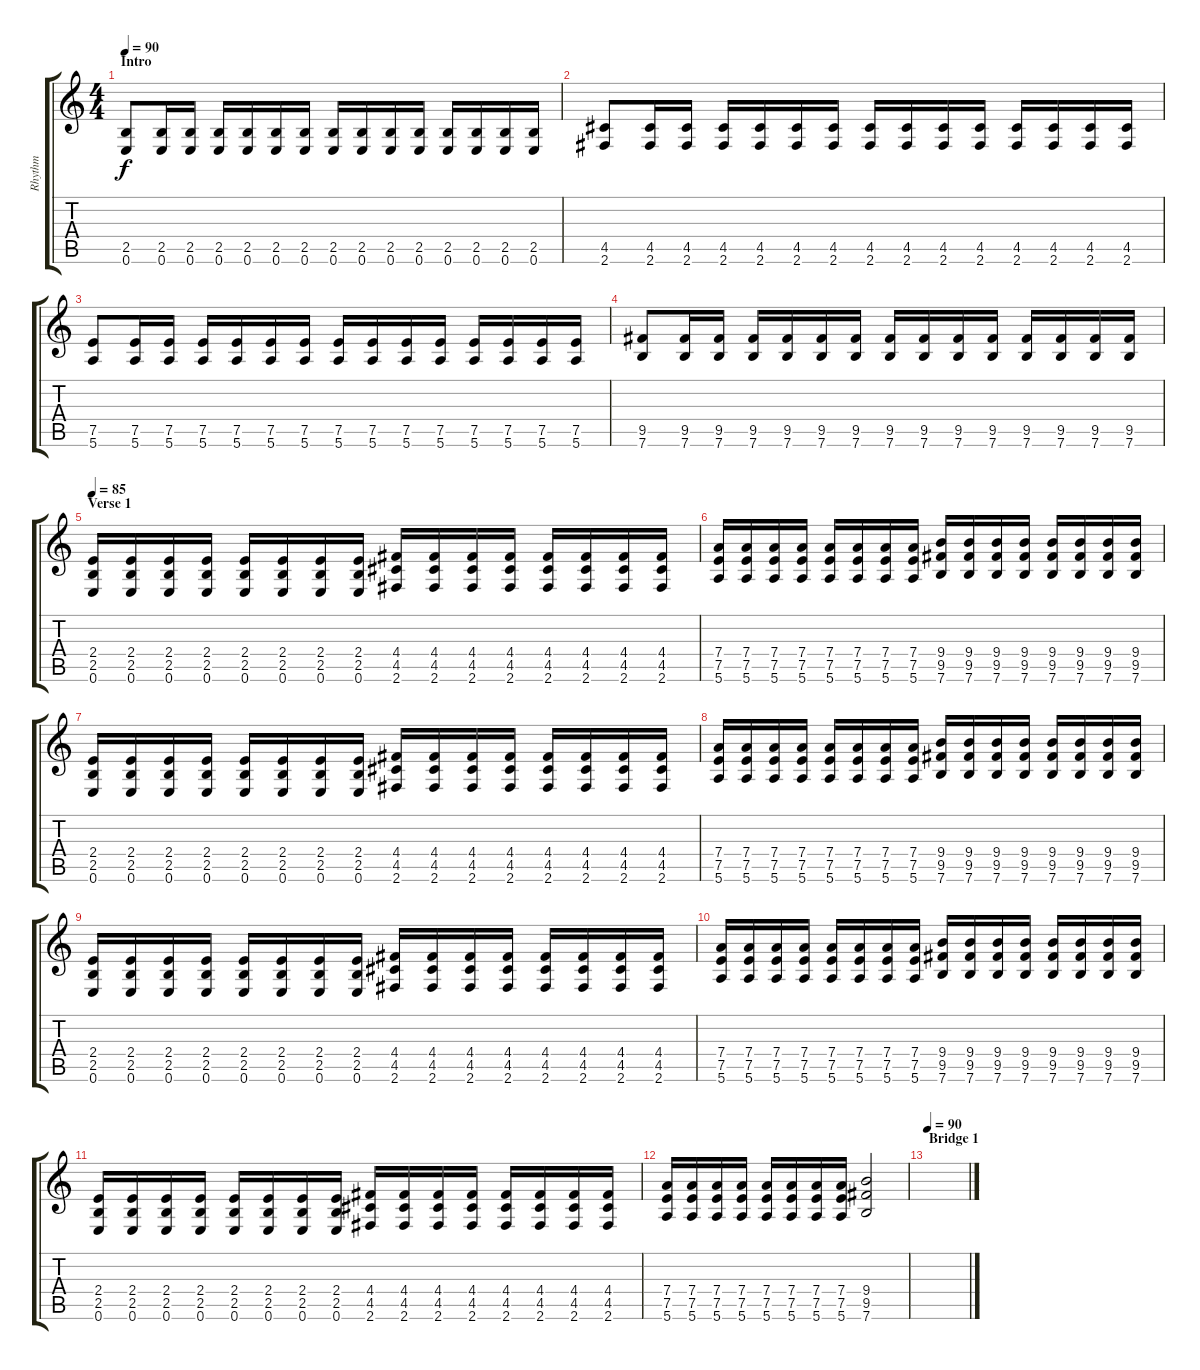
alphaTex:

\track ("Rhythm" "Rhythm") {instrument electricguitarmuted}
\staff {score tabs}
\tuning (E4 B3 G3 D3 A2 E2) {hide}
\ts (4 4)
\section ("" "Intro")
\tempo 90
\clef g2
\ks c
(2.5 0.6).8{dy f instrument electricguitarmuted} (2.5 0.6).16 (2.5 0.6).16 (2.5 0.6).16 (2.5 0.6).16 (2.5 0.6).16 (2.5 0.6).16 (2.5 0.6).16 (2.5 0.6).16 (2.5 0.6).16 (2.5 0.6).16 (2.5 0.6).16 (2.5 0.6).16 (2.5 0.6).16 (2.5 0.6).16 |
(4.5 2.6).8 (4.5 2.6).16 (4.5 2.6).16 (4.5 2.6).16 (4.5 2.6).16 (4.5 2.6).16 (4.5 2.6).16 (4.5 2.6).16 (4.5 2.6).16 (4.5 2.6).16 (4.5 2.6).16 (4.5 2.6).16 (4.5 2.6).16 (4.5 2.6).16 (4.5 2.6).16 |
(7.5 5.6).8 (7.5 5.6).16 (7.5 5.6).16 (7.5 5.6).16 (7.5 5.6).16 (7.5 5.6).16 (7.5 5.6).16 (7.5 5.6).16 (7.5 5.6).16 (7.5 5.6).16 (7.5 5.6).16 (7.5 5.6).16 (7.5 5.6).16 (7.5 5.6).16 (7.5 5.6).16 |
(9.5 7.6).8 (9.5 7.6).16 (9.5 7.6).16 (9.5 7.6).16 (9.5 7.6).16 (9.5 7.6).16 (9.5 7.6).16 (9.5 7.6).16 (9.5 7.6).16 (9.5 7.6).16 (9.5 7.6).16 (9.5 7.6).16 (9.5 7.6).16 (9.5 7.6).16 (9.5 7.6).16 |
\section ("" "Verse 1")
\tempo 85
(2.4 2.5 0.6).16 (2.4 2.5 0.6).16 (2.4 2.5 0.6).16 (2.4 2.5 0.6).16 (2.4 2.5 0.6).16 (2.4 2.5 0.6).16 (2.4 2.5 0.6).16 (2.4 2.5 0.6).16 (4.4 4.5 2.6).16 (4.4 4.5 2.6).16 (4.4 4.5 2.6).16 (4.4 4.5 2.6).16 (4.4 4.5 2.6).16 (4.4 4.5 2.6).16 (4.4 4.5 2.6).16 (4.4 4.5 2.6).16 |
(7.4 7.5 5.6).16 (7.4 7.5 5.6).16 (7.4 7.5 5.6).16 (7.4 7.5 5.6).16 (7.4 7.5 5.6).16 (7.4 7.5 5.6).16 (7.4 7.5 5.6).16 (7.4 7.5 5.6).16 (9.4 9.5 7.6).16 (9.4 9.5 7.6).16 (9.4 9.5 7.6).16 (9.4 9.5 7.6).16 (9.4 9.5 7.6).16 (9.4 9.5 7.6).16 (9.4 9.5 7.6).16 (9.4 9.5 7.6).16 |
(2.4 2.5 0.6).16 (2.4 2.5 0.6).16 (2.4 2.5 0.6).16 (2.4 2.5 0.6).16 (2.4 2.5 0.6).16 (2.4 2.5 0.6).16 (2.4 2.5 0.6).16 (2.4 2.5 0.6).16 (4.4 4.5 2.6).16 (4.4 4.5 2.6).16 (4.4 4.5 2.6).16 (4.4 4.5 2.6).16 (4.4 4.5 2.6).16 (4.4 4.5 2.6).16 (4.4 4.5 2.6).16 (4.4 4.5 2.6).16 |
(7.4 7.5 5.6).16 (7.4 7.5 5.6).16 (7.4 7.5 5.6).16 (7.4 7.5 5.6).16 (7.4 7.5 5.6).16 (7.4 7.5 5.6).16 (7.4 7.5 5.6).16 (7.4 7.5 5.6).16 (9.4 9.5 7.6).16 (9.4 9.5 7.6).16 (9.4 9.5 7.6).16 (9.4 9.5 7.6).16 (9.4 9.5 7.6).16 (9.4 9.5 7.6).16 (9.4 9.5 7.6).16 (9.4 9.5 7.6).16 |
(2.4 2.5 0.6).16 (2.4 2.5 0.6).16 (2.4 2.5 0.6).16 (2.4 2.5 0.6).16 (2.4 2.5 0.6).16 (2.4 2.5 0.6).16 (2.4 2.5 0.6).16 (2.4 2.5 0.6).16 (4.4 4.5 2.6).16 (4.4 4.5 2.6).16 (4.4 4.5 2.6).16 (4.4 4.5 2.6).16 (4.4 4.5 2.6).16 (4.4 4.5 2.6).16 (4.4 4.5 2.6).16 (4.4 4.5 2.6).16 |
(7.4 7.5 5.6).16 (7.4 7.5 5.6).16 (7.4 7.5 5.6).16 (7.4 7.5 5.6).16 (7.4 7.5 5.6).16 (7.4 7.5 5.6).16 (7.4 7.5 5.6).16 (7.4 7.5 5.6).16 (9.4 9.5 7.6).16 (9.4 9.5 7.6).16 (9.4 9.5 7.6).16 (9.4 9.5 7.6).16 (9.4 9.5 7.6).16 (9.4 9.5 7.6).16 (9.4 9.5 7.6).16 (9.4 9.5 7.6).16 |
(2.4 2.5 0.6).16 (2.4 2.5 0.6).16 (2.4 2.5 0.6).16 (2.4 2.5 0.6).16 (2.4 2.5 0.6).16 (2.4 2.5 0.6).16 (2.4 2.5 0.6).16 (2.4 2.5 0.6).16 (4.4 4.5 2.6).16 (4.4 4.5 2.6).16 (4.4 4.5 2.6).16 (4.4 4.5 2.6).16 (4.4 4.5 2.6).16 (4.4 4.5 2.6).16 (4.4 4.5 2.6).16 (4.4 4.5 2.6).16 |
(7.4 7.5 5.6).16 (7.4 7.5 5.6).16 (7.4 7.5 5.6).16 (7.4 7.5 5.6).16 (7.4 7.5 5.6).16 (7.4 7.5 5.6).16 (7.4 7.5 5.6).16 (7.4 7.5 5.6).16 (9.4 9.5 7.6).2 |
\section ("" "Bridge 1")
\tempo 90
